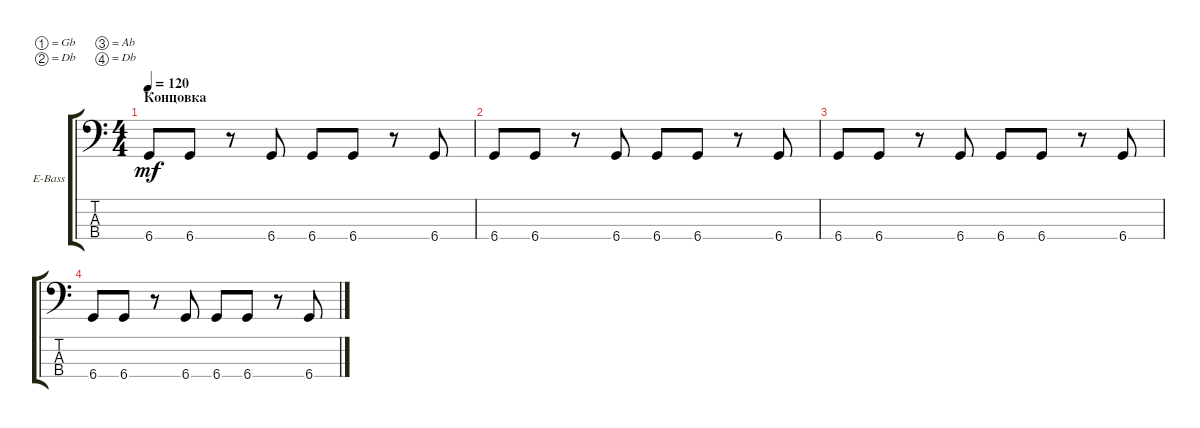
\defaultSystemsLayout 4
\bracketExtendMode groupsimilarinstruments
\firstSystemTrackNameOrientation horizontal
\otherSystemsTrackNameOrientation horizontal
\track ("Electric Bass" "E-Bass") {instrument electricbassfinger}
\staff {score tabs}
\tuning (Gb2 Db2 Ab1 Db1)
\ts (4 4)
\section ("" "Концовка")
\tempo 120
\clef f4
\ks c
6.4.8{dy mf} 6.4.8 r.8 6.4.8 6.4.8 6.4.8 r.8 6.4.8 |
6.4.8 6.4.8 r.8 6.4.8 6.4.8 6.4.8 r.8 6.4.8 |
6.4.8 6.4.8 r.8 6.4.8 6.4.8 6.4.8 r.8 6.4.8 |
6.4.8 6.4.8 r.8 6.4.8 6.4.8 6.4.8 r.8 6.4.8
